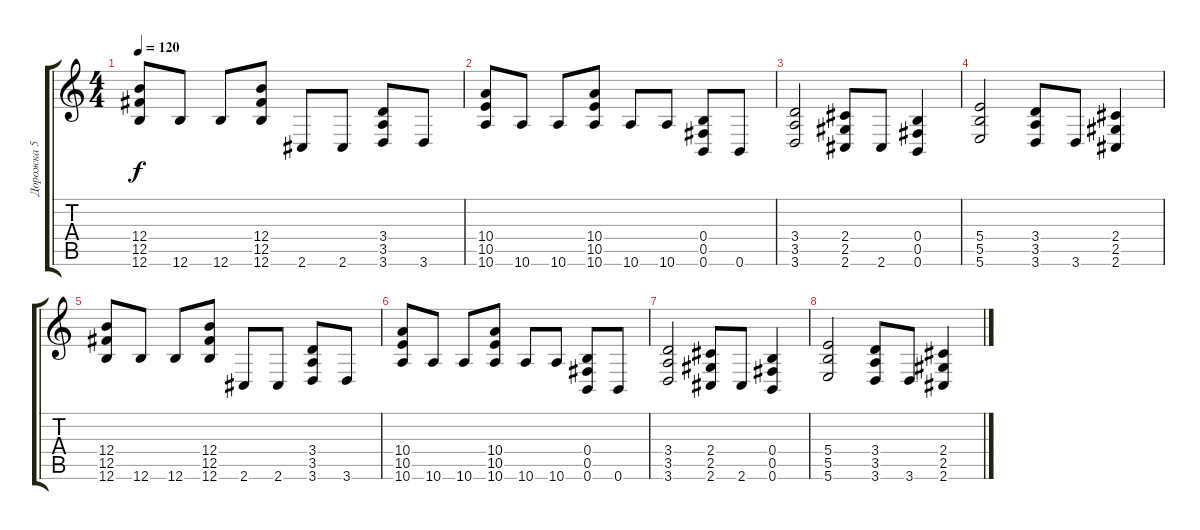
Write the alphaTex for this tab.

\track ("Дорожка 5" "Дорожка 5") {instrument overdrivenguitar}
\staff {score tabs}
\tuning (Db4 Ab3 E3 B2 Gb2 B1) {hide}
\ts (4 4)
\tempo 120
\clef g2
\ks c
(12.4 12.5 12.6).8{dy f} 12.6.8 12.6.8 (12.4 12.5 12.6).8 2.6.8 2.6.8 (3.4 3.5 3.6).8 3.6.8 |
(10.4 10.5 10.6).8 10.6.8 10.6.8 (10.4 10.5 10.6).8 10.6.8 10.6.8 (0.4 0.5 0.6).8 0.6.8 |
(3.4 3.5 3.6).2 (2.4 2.5 2.6).8 2.6.8 (0.4 0.5 0.6).4 |
(5.4 5.5 5.6).2 (3.4 3.5 3.6).8 3.6.8 (2.4 2.5 2.6).4 |
(12.4 12.5 12.6).8 12.6.8 12.6.8 (12.4 12.5 12.6).8 2.6.8 2.6.8 (3.4 3.5 3.6).8 3.6.8 |
(10.4 10.5 10.6).8 10.6.8 10.6.8 (10.4 10.5 10.6).8 10.6.8 10.6.8 (0.4 0.5 0.6).8 0.6.8 |
(3.4 3.5 3.6).2 (2.4 2.5 2.6).8 2.6.8 (0.4 0.5 0.6).4 |
(5.4 5.5 5.6).2 (3.4 3.5 3.6).8 3.6.8 (2.4 2.5 2.6).4
